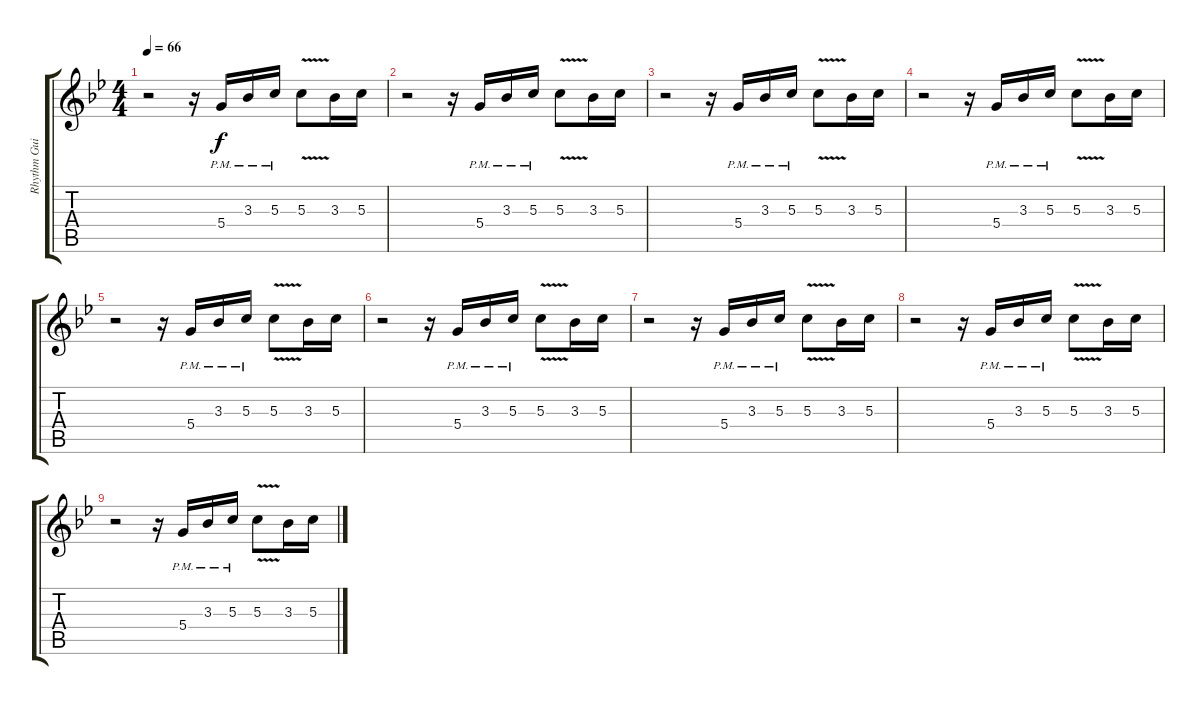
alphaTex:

\track ("Rhythm Guitar" "Rhythm Gui") {instrument distortionguitar}
\staff {score tabs}
\tuning (E4 B3 G3 D3 A2 E2) {hide}
\ts (4 4)
\tempo 66
\clef g2
\ks bb
r.2{dy f} r.16 5.4{pm}.16 3.3{pm}.16 5.3{pm}.16 5.3{v}.8 3.3.16 5.3.16 |
r.2 r.16 5.4{pm}.16 3.3{pm}.16 5.3{pm}.16 5.3{v}.8 3.3.16 5.3.16 |
r.2 r.16 5.4{pm}.16 3.3{pm}.16 5.3{pm}.16 5.3{v}.8 3.3.16 5.3.16 |
r.2 r.16 5.4{pm}.16 3.3{pm}.16 5.3{pm}.16 5.3{v}.8 3.3.16 5.3.16 |
r.2 r.16 5.4{pm}.16 3.3{pm}.16 5.3{pm}.16 5.3{v}.8 3.3.16 5.3.16 |
r.2 r.16 5.4{pm}.16 3.3{pm}.16 5.3{pm}.16 5.3{v}.8 3.3.16 5.3.16 |
r.2 r.16 5.4{pm}.16 3.3{pm}.16 5.3{pm}.16 5.3{v}.8 3.3.16 5.3.16 |
r.2 r.16 5.4{pm}.16 3.3{pm}.16 5.3{pm}.16 5.3{v}.8 3.3.16 5.3.16 |
r.2 r.16 5.4{pm}.16 3.3{pm}.16 5.3{pm}.16 5.3{v}.8 3.3.16 5.3.16
